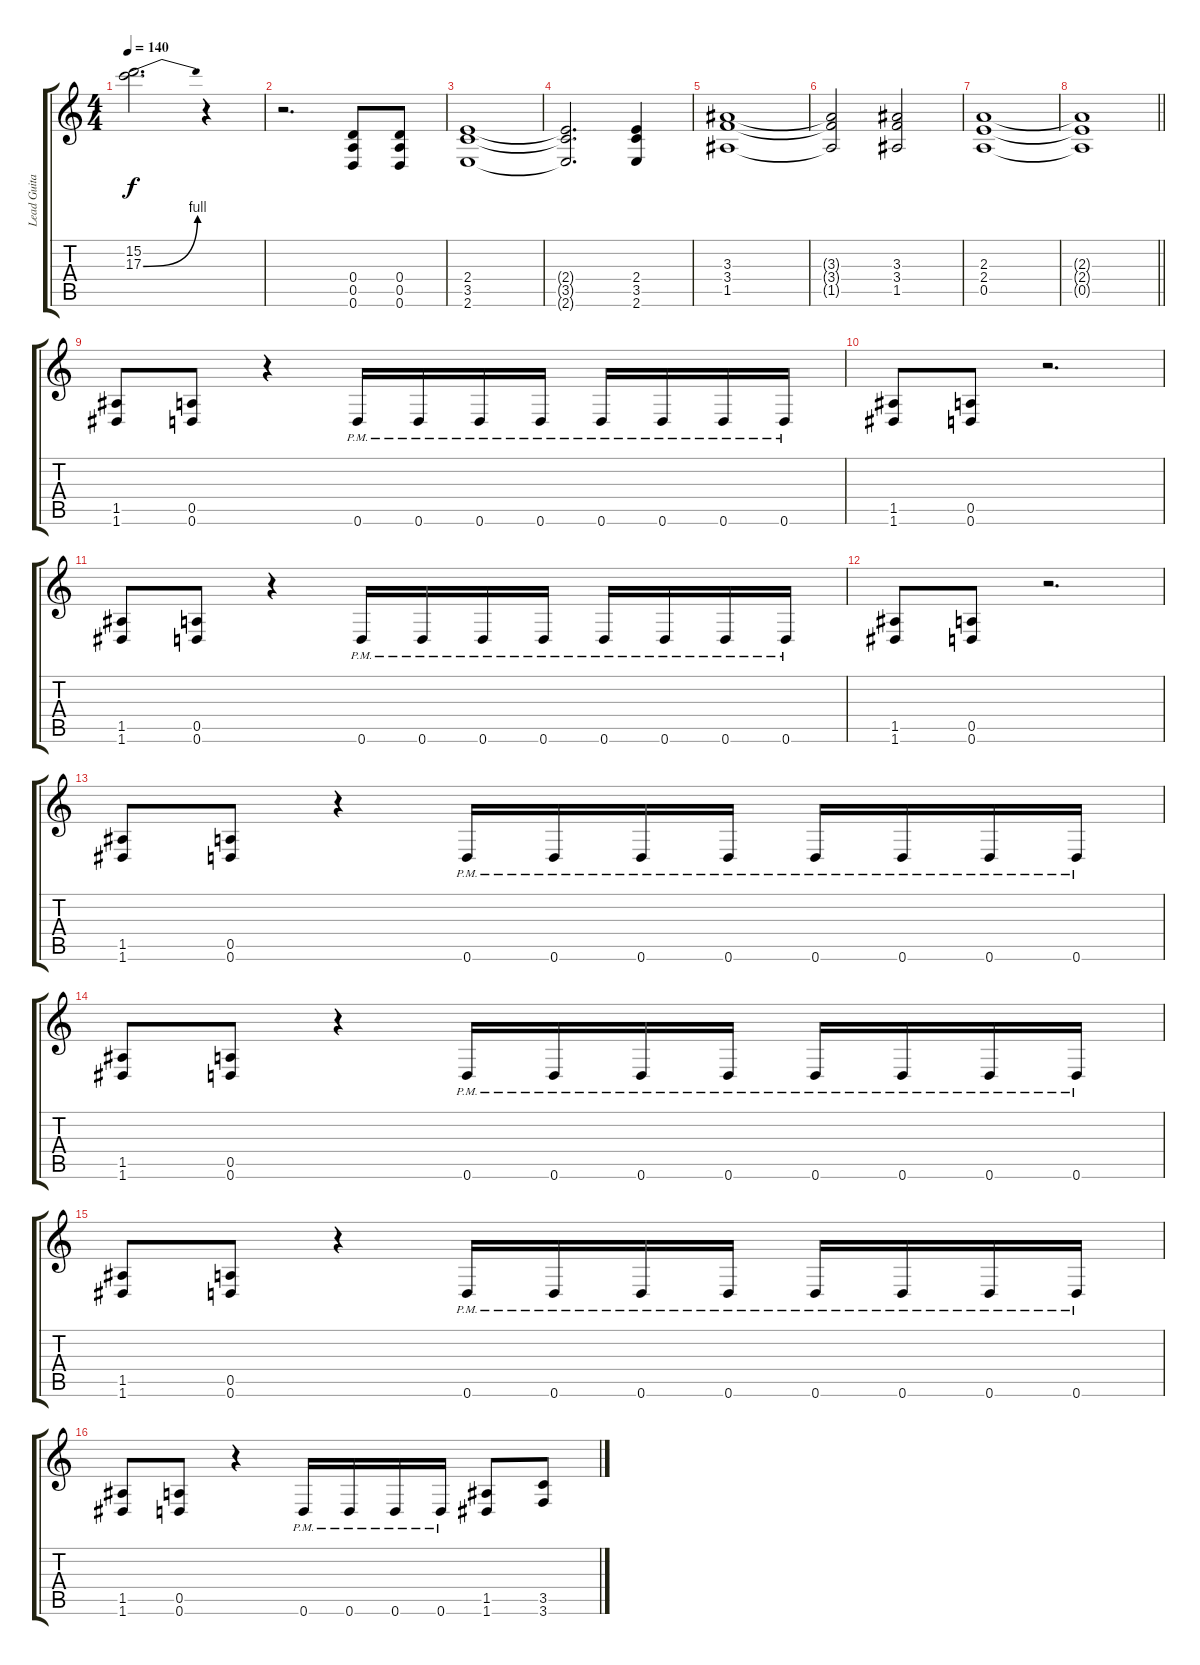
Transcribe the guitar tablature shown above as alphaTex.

\track ("Lead Guitar 2" "Lead Guita") {instrument distortionguitar}
\staff {score tabs}
\tuning (E4 B3 G3 D3 A2 D2) {hide}
\ts (4 4)
\tempo 140
\clef g2
\ks c
(15.2 17.3{be (bend 0 0 60 4)}).2{d dy f} r.4 |
r.2{d} (0.4 0.5 0.6).8 (0.4 0.5 0.6).8 |
(2.4 3.5 2.6).1 |
(2.4{t} 3.5{t} 2.6{t}).2{d} (2.4 3.5 2.6).4 |
(3.3 3.4 1.5).1 |
(3.3{t} 3.4{t} 1.5{t}).2 (3.3 3.4 1.5).2 |
(2.3 2.4 0.5).1 |
\barLineRight lightlight
(2.3{t} 2.4{t} 0.5{t}).1 |
(1.5 1.6).8 (0.5 0.6).8 r.4 0.6{pm}.16 0.6{pm}.16 0.6{pm}.16 0.6{pm}.16 0.6{pm}.16 0.6{pm}.16 0.6{pm}.16 0.6{pm}.16 |
(1.5 1.6).8 (0.5 0.6).8 r.2{d} |
(1.5 1.6).8 (0.5 0.6).8 r.4 0.6{pm}.16 0.6{pm}.16 0.6{pm}.16 0.6{pm}.16 0.6{pm}.16 0.6{pm}.16 0.6{pm}.16 0.6{pm}.16 |
(1.5 1.6).8 (0.5 0.6).8 r.2{d} |
(1.5 1.6).8 (0.5 0.6).8 r.4 0.6{pm}.16 0.6{pm}.16 0.6{pm}.16 0.6{pm}.16 0.6{pm}.16 0.6{pm}.16 0.6{pm}.16 0.6{pm}.16 |
(1.5 1.6).8 (0.5 0.6).8 r.4 0.6{pm}.16 0.6{pm}.16 0.6{pm}.16 0.6{pm}.16 0.6{pm}.16 0.6{pm}.16 0.6{pm}.16 0.6{pm}.16 |
(1.5 1.6).8 (0.5 0.6).8 r.4 0.6{pm}.16 0.6{pm}.16 0.6{pm}.16 0.6{pm}.16 0.6{pm}.16 0.6{pm}.16 0.6{pm}.16 0.6{pm}.16 |
(1.5 1.6).8 (0.5 0.6).8 r.4 0.6{pm}.16 0.6{pm}.16 0.6{pm}.16 0.6{pm}.16 (1.5 1.6).8 (3.5 3.6).8
